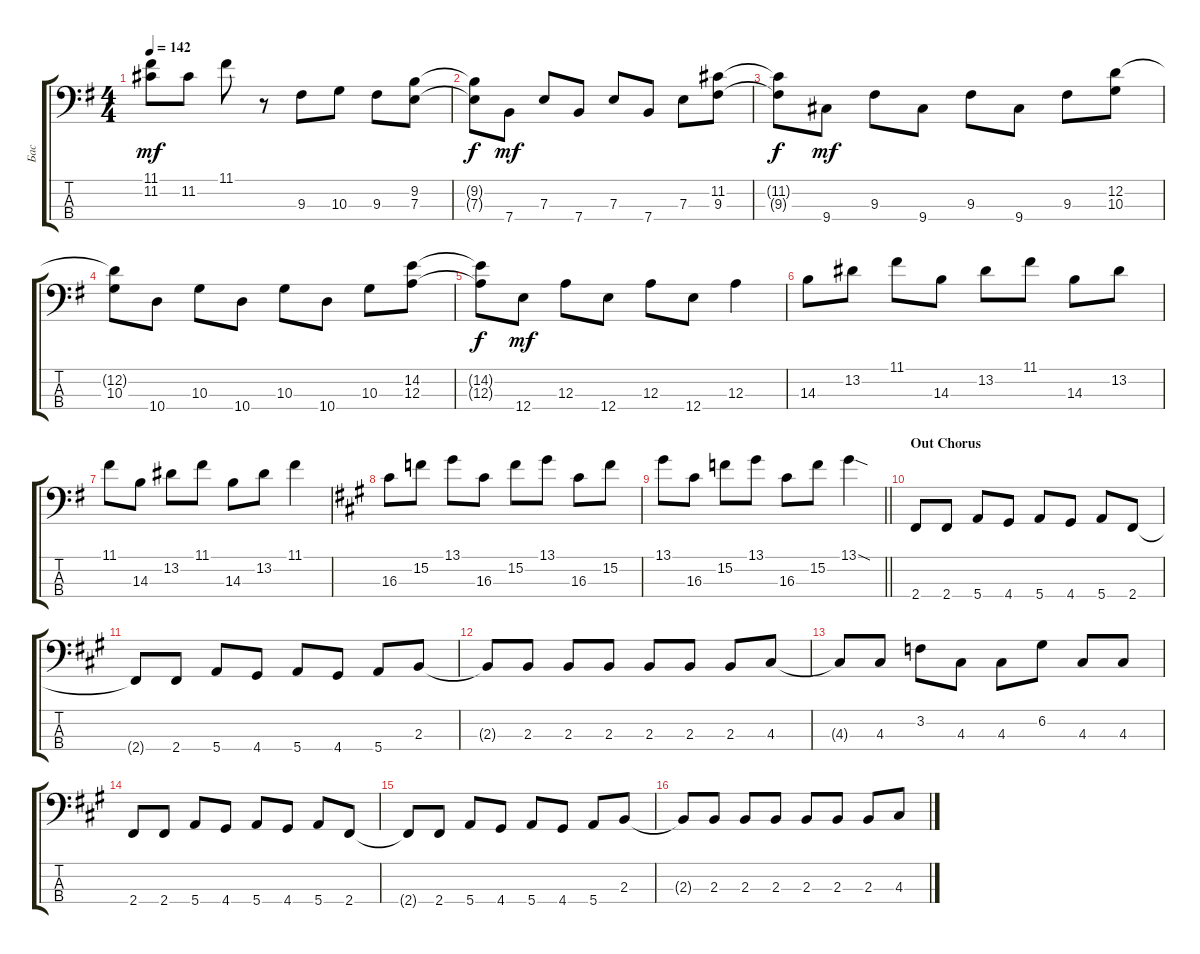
\track ("Бас" "Бас") {instrument electricbassfinger}
\staff {score tabs}
\tuning (G2 D2 A1 E1) {hide}
\ts (4 4)
\tempo 142
\clef f4
\ks eminor
(11.1{t} 11.2{t}).8{dy mf} 11.2.8 11.1.8 r.8 9.3.8 10.3.8 9.3.8 (9.2 7.3).8 |
(9.2{t} 7.3{t}).8{dy f} 7.4.8{dy mf} 7.3.8 7.4.8 7.3.8 7.4.8 7.3.8 (11.2 9.3).8 |
(11.2{t} 9.3{t}).8{dy f} 9.4.8{dy mf} 9.3.8 9.4.8 9.3.8 9.4.8 9.3.8 (12.2 10.3).8 |
(12.2{t} 10.3).8 10.4.8 10.3.8 10.4.8 10.3.8 10.4.8 10.3.8 (14.2 12.3).8 |
(14.2{t} 12.3{t}).8{dy f} 12.4.8{dy mf} 12.3.8 12.4.8 12.3.8 12.4.8 12.3.4 |
14.3.8 13.2.8 11.1.8 14.3.8 13.2.8 11.1.8 14.3.8 13.2.8 |
11.1.8 14.3.8 13.2.8 11.1.8 14.3.8 13.2.8 11.1.4 |
\ks f#minor
16.3.8 15.2.8 13.1.8 16.3.8 15.2.8 13.1.8 16.3.8 15.2.8 |
\barLineRight lightlight
13.1.8 16.3.8 15.2.8 13.1.8 16.3.8 15.2.8 13.1{sod}.4 |
\section ("" "Out Chorus")
2.4.8 2.4.8 5.4.8 4.4.8 5.4.8 4.4.8 5.4.8 2.4.8 |
2.4{t}.8 2.4.8 5.4.8 4.4.8 5.4.8 4.4.8 5.4.8 2.3.8 |
2.3{t}.8 2.3.8 2.3.8 2.3.8 2.3.8 2.3.8 2.3.8 4.3.8 |
4.3{t}.8 4.3.8 3.2.8 4.3.8 4.3.8 6.2.8 4.3.8 4.3.8 |
2.4.8 2.4.8 5.4.8 4.4.8 5.4.8 4.4.8 5.4.8 2.4.8 |
2.4{t}.8 2.4.8 5.4.8 4.4.8 5.4.8 4.4.8 5.4.8 2.3.8 |
2.3{t}.8 2.3.8 2.3.8 2.3.8 2.3.8 2.3.8 2.3.8 4.3.8
